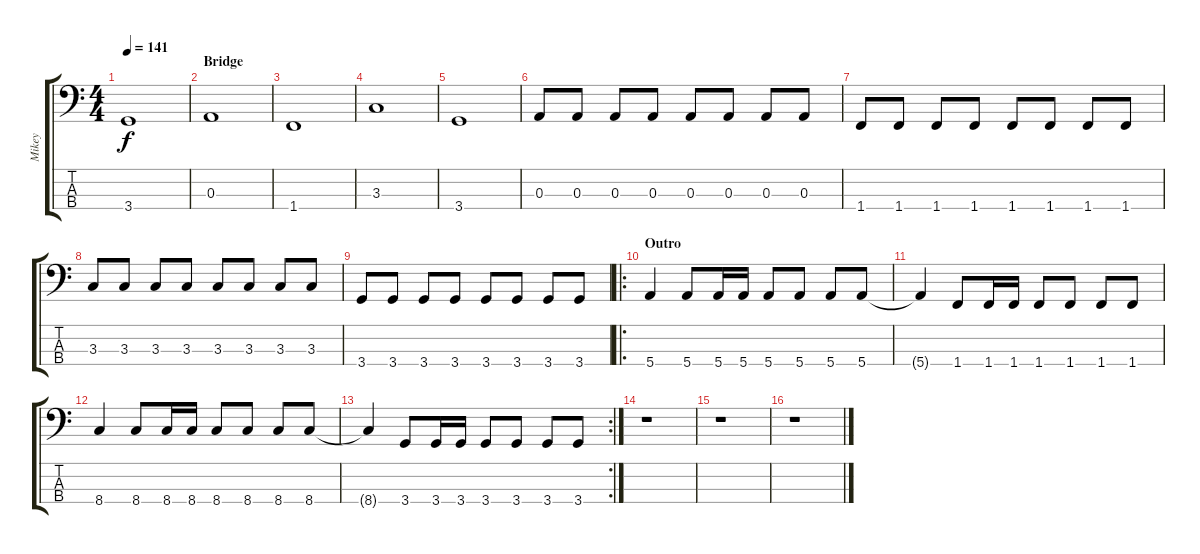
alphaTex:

\track ("Mikey" "Mikey") {instrument electricbasspick}
\staff {score tabs}
\tuning (G2 D2 A1 E1) {hide}
\ts (4 4)
\tempo 141
\clef f4
\ks c
3.4.1{dy f} |
\section ("" "Bridge")
0.3.1 |
1.4.1 |
3.3.1 |
3.4.1 |
0.3.8 0.3.8 0.3.8 0.3.8 0.3.8 0.3.8 0.3.8 0.3.8 |
1.4.8 1.4.8 1.4.8 1.4.8 1.4.8 1.4.8 1.4.8 1.4.8 |
3.3.8 3.3.8 3.3.8 3.3.8 3.3.8 3.3.8 3.3.8 3.3.8 |
3.4.8 3.4.8 3.4.8 3.4.8 3.4.8 3.4.8 3.4.8 3.4.8 |
\ro
\section ("" "Outro")
5.4.4 5.4.8 5.4.16 5.4.16 5.4.8 5.4.8 5.4.8 5.4.8 |
5.4{t}.4 1.4.8 1.4.16 1.4.16 1.4.8 1.4.8 1.4.8 1.4.8 |
8.4.4 8.4.8 8.4.16 8.4.16 8.4.8 8.4.8 8.4.8 8.4.8 |
\rc 2
8.4{t}.4 3.4.8 3.4.16 3.4.16 3.4.8 3.4.8 3.4.8 3.4.8 |
r.1 |
r.1 |
r.1
